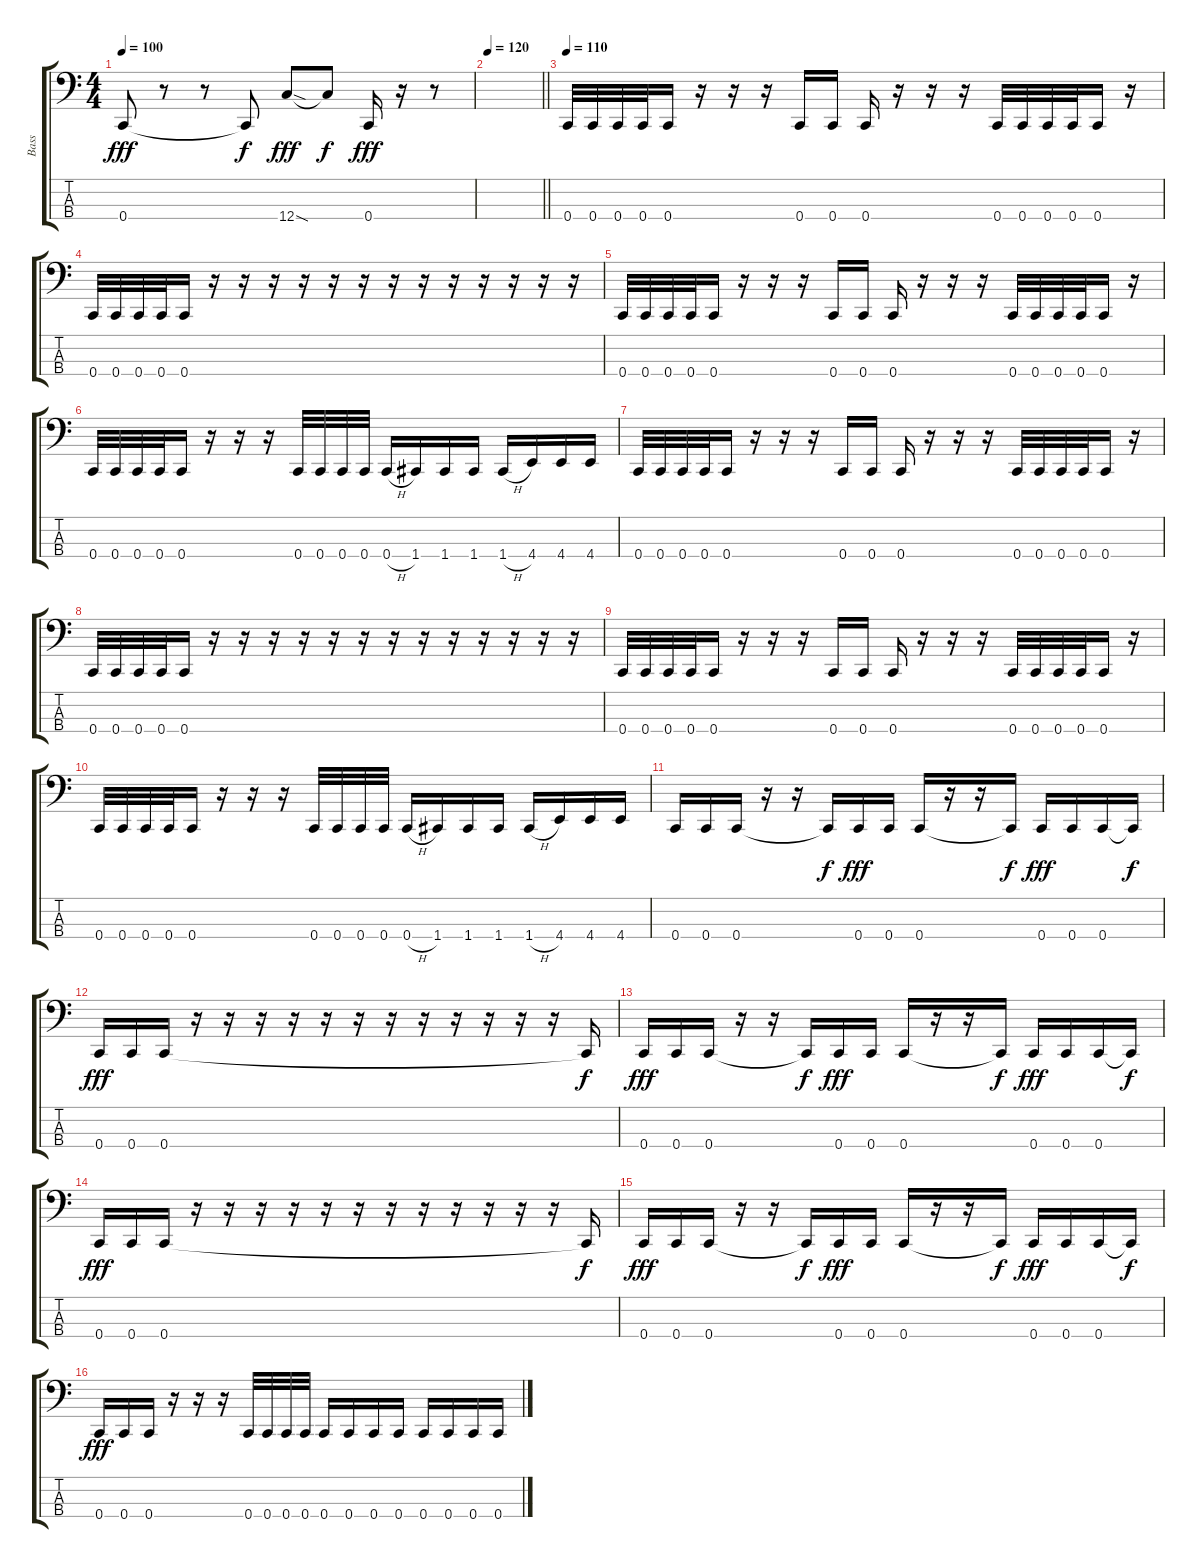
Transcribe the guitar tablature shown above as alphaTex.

\track ("Bass" "Bass") {instrument electricbasspick}
\staff {score tabs}
\tuning (F2 C2 G1 C1) {hide}
\ts (4 4)
\tempo 100
\clef f4
\ks c
0.4.8{dy fff} r.8 r.8 0.4{t}.8{dy f} 12.4{sod}.8{dy fff} 12.4{t}.8{dy f} 0.4.16{dy fff} r.16 r.8 |
\tempo 120
\barLineRight lightlight
|
\section ("" "")
\tempo 110
0.4.32 0.4.32 0.4.32 0.4.32 0.4.16 r.16 r.16 r.16 0.4.16 0.4.16 0.4.16 r.16 r.16 r.16 0.4.32 0.4.32 0.4.32 0.4.32 0.4.16 r.16 |
0.4.32 0.4.32 0.4.32 0.4.32 0.4.16 r.16 r.16 r.16 r.16 r.16 r.16 r.16 r.16 r.16 r.16 r.16 r.16 r.16 |
0.4.32 0.4.32 0.4.32 0.4.32 0.4.16 r.16 r.16 r.16 0.4.16 0.4.16 0.4.16 r.16 r.16 r.16 0.4.32 0.4.32 0.4.32 0.4.32 0.4.16 r.16 |
0.4.32 0.4.32 0.4.32 0.4.32 0.4.16 r.16 r.16 r.16 0.4.32 0.4.32 0.4.32 0.4.32 0.4{h}.16 1.4.16 1.4.16 1.4.16 1.4{h}.16 4.4.16 4.4.16 4.4.16 |
0.4.32 0.4.32 0.4.32 0.4.32 0.4.16 r.16 r.16 r.16 0.4.16 0.4.16 0.4.16 r.16 r.16 r.16 0.4.32 0.4.32 0.4.32 0.4.32 0.4.16 r.16 |
0.4.32 0.4.32 0.4.32 0.4.32 0.4.16 r.16 r.16 r.16 r.16 r.16 r.16 r.16 r.16 r.16 r.16 r.16 r.16 r.16 |
0.4.32 0.4.32 0.4.32 0.4.32 0.4.16 r.16 r.16 r.16 0.4.16 0.4.16 0.4.16 r.16 r.16 r.16 0.4.32 0.4.32 0.4.32 0.4.32 0.4.16 r.16 |
0.4.32 0.4.32 0.4.32 0.4.32 0.4.16 r.16 r.16 r.16 0.4.32 0.4.32 0.4.32 0.4.32 0.4{h}.16 1.4.16 1.4.16 1.4.16 1.4{h}.16 4.4.16 4.4.16 4.4.16 |
0.4.16 0.4.16 0.4.16 r.16 r.16 0.4{t}.16{dy f} 0.4.16{dy fff} 0.4.16 0.4.16 r.16 r.16 0.4{t}.16{dy f} 0.4.16{dy fff} 0.4.16 0.4.16 0.4{t}.16{dy f} |
0.4.16{dy fff} 0.4.16 0.4.16 r.16 r.16 r.16 r.16 r.16 r.16 r.16 r.16 r.16 r.16 r.16 r.16 0.4{t}.16{dy f} |
0.4.16{dy fff} 0.4.16 0.4.16 r.16 r.16 0.4{t}.16{dy f} 0.4.16{dy fff} 0.4.16 0.4.16 r.16 r.16 0.4{t}.16{dy f} 0.4.16{dy fff} 0.4.16 0.4.16 0.4{t}.16{dy f} |
0.4.16{dy fff} 0.4.16 0.4.16 r.16 r.16 r.16 r.16 r.16 r.16 r.16 r.16 r.16 r.16 r.16 r.16 0.4{t}.16{dy f} |
0.4.16{dy fff} 0.4.16 0.4.16 r.16 r.16 0.4{t}.16{dy f} 0.4.16{dy fff} 0.4.16 0.4.16 r.16 r.16 0.4{t}.16{dy f} 0.4.16{dy fff} 0.4.16 0.4.16 0.4{t}.16{dy f} |
0.4.16{dy fff} 0.4.16 0.4.16 r.16 r.16 r.16 0.4.32 0.4.32 0.4.32 0.4.32 0.4.16 0.4.16 0.4.16 0.4.16 0.4.16 0.4.16 0.4.16 0.4.16
